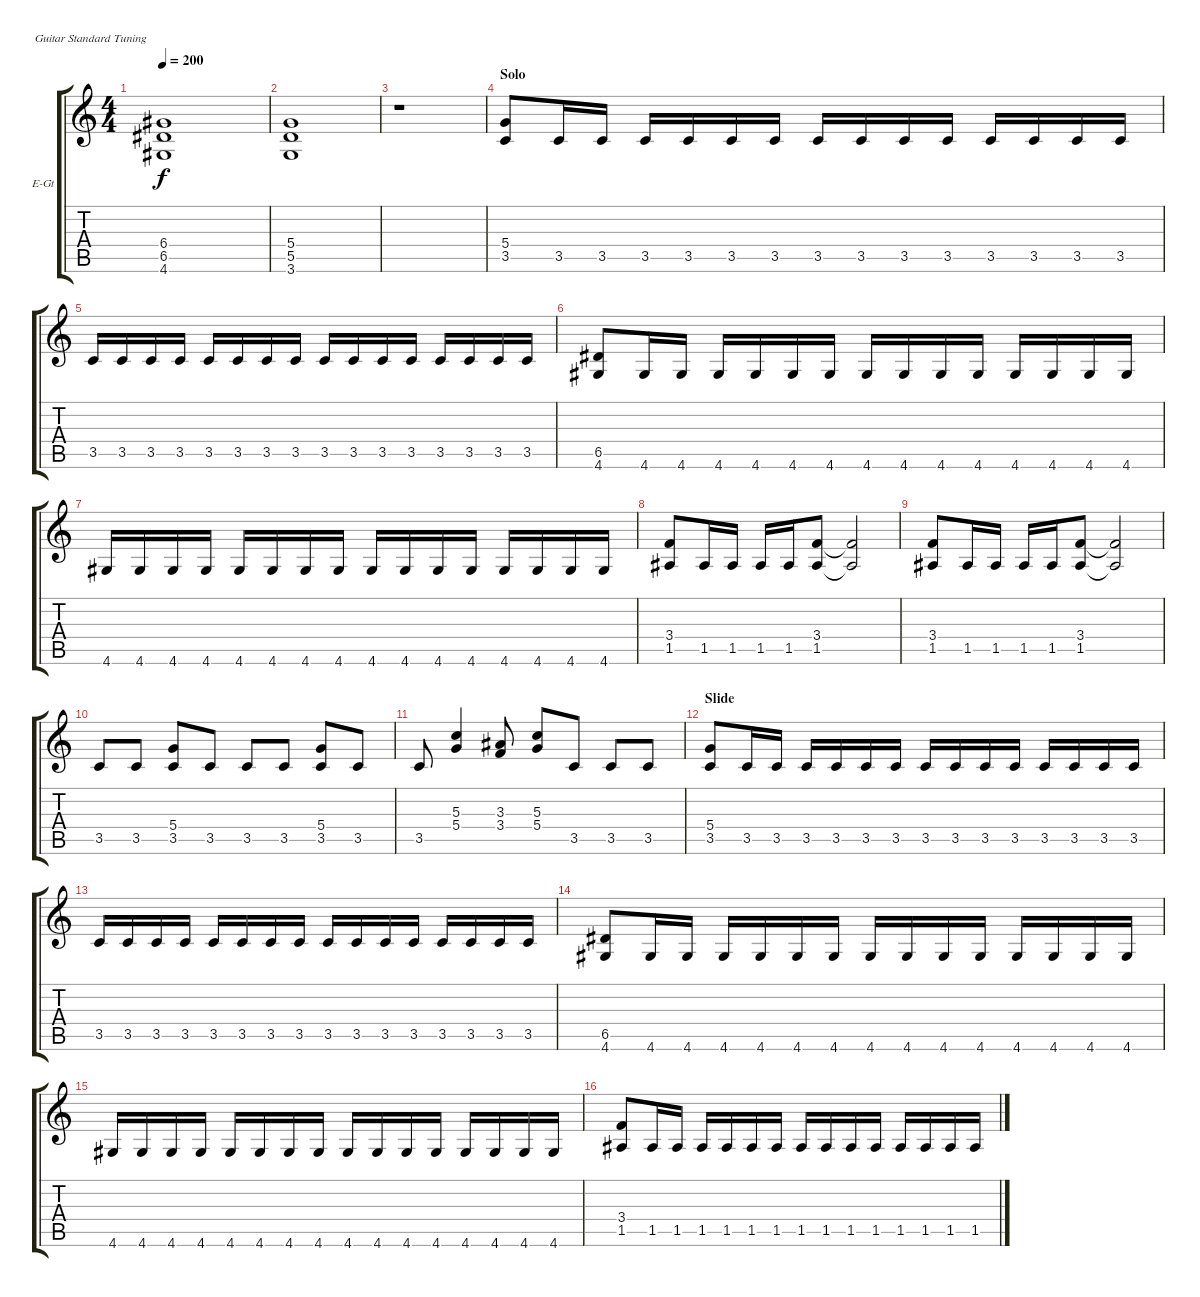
\bracketExtendMode groupsimilarinstruments
\firstSystemTrackNameOrientation horizontal
\otherSystemsTrackNameOrientation horizontal
\track ("Guitar 1 " "E-Gt") {instrument overdrivenguitar}
\staff {score tabs}
\tuning (E4 B3 G3 D3 A2 E2)
\ts (4 4)
\tempo 200
\clef g2
\ks aminor
(6.4 6.5 4.6).1{dy f} |
(5.4 5.5 3.6).1 |
r.1 |
\section ("" "Solo")
(5.4 3.5).8 3.5.16 3.5.16 3.5.16 3.5.16 3.5.16 3.5.16 3.5.16 3.5.16 3.5.16 3.5.16 3.5.16 3.5.16 3.5.16 3.5.16 |
3.5.16 3.5.16 3.5.16 3.5.16 3.5.16 3.5.16 3.5.16 3.5.16 3.5.16 3.5.16 3.5.16 3.5.16 3.5.16 3.5.16 3.5.16 3.5.16 |
(6.5 4.6).8 4.6.16 4.6.16 4.6.16 4.6.16 4.6.16 4.6.16 4.6.16 4.6.16 4.6.16 4.6.16 4.6.16 4.6.16 4.6.16 4.6.16 |
4.6.16 4.6.16 4.6.16 4.6.16 4.6.16 4.6.16 4.6.16 4.6.16 4.6.16 4.6.16 4.6.16 4.6.16 4.6.16 4.6.16 4.6.16 4.6.16 |
(3.4 1.5).8 1.5.16 1.5.16 1.5.16 1.5.16 (3.4 1.5).8 (3.4{t} 1.5{t}).2 |
(3.4 1.5).8 1.5.16 1.5.16 1.5.16 1.5.16 (3.4 1.5).8 (3.4{t} 1.5{t}).2 |
3.5.8 3.5.8 (5.4 3.5).8 3.5.8 3.5.8 3.5.8 (5.4 3.5).8 3.5.8 |
3.5.8 (5.3 5.4).4 (3.3 3.4).8 (5.3 5.4).8 3.5.8 3.5.8 3.5.8 |
\section ("" "Slide")
(5.4 3.5).8 3.5.16 3.5.16 3.5.16 3.5.16 3.5.16 3.5.16 3.5.16 3.5.16 3.5.16 3.5.16 3.5.16 3.5.16 3.5.16 3.5.16 |
3.5.16 3.5.16 3.5.16 3.5.16 3.5.16 3.5.16 3.5.16 3.5.16 3.5.16 3.5.16 3.5.16 3.5.16 3.5.16 3.5.16 3.5.16 3.5.16 |
(6.5 4.6).8 4.6.16 4.6.16 4.6.16 4.6.16 4.6.16 4.6.16 4.6.16 4.6.16 4.6.16 4.6.16 4.6.16 4.6.16 4.6.16 4.6.16 |
4.6.16 4.6.16 4.6.16 4.6.16 4.6.16 4.6.16 4.6.16 4.6.16 4.6.16 4.6.16 4.6.16 4.6.16 4.6.16 4.6.16 4.6.16 4.6.16 |
(3.4 1.5).8 1.5.16 1.5.16 1.5.16 1.5.16 1.5.16 1.5.16 1.5.16 1.5.16 1.5.16 1.5.16 1.5.16 1.5.16 1.5.16 1.5.16
